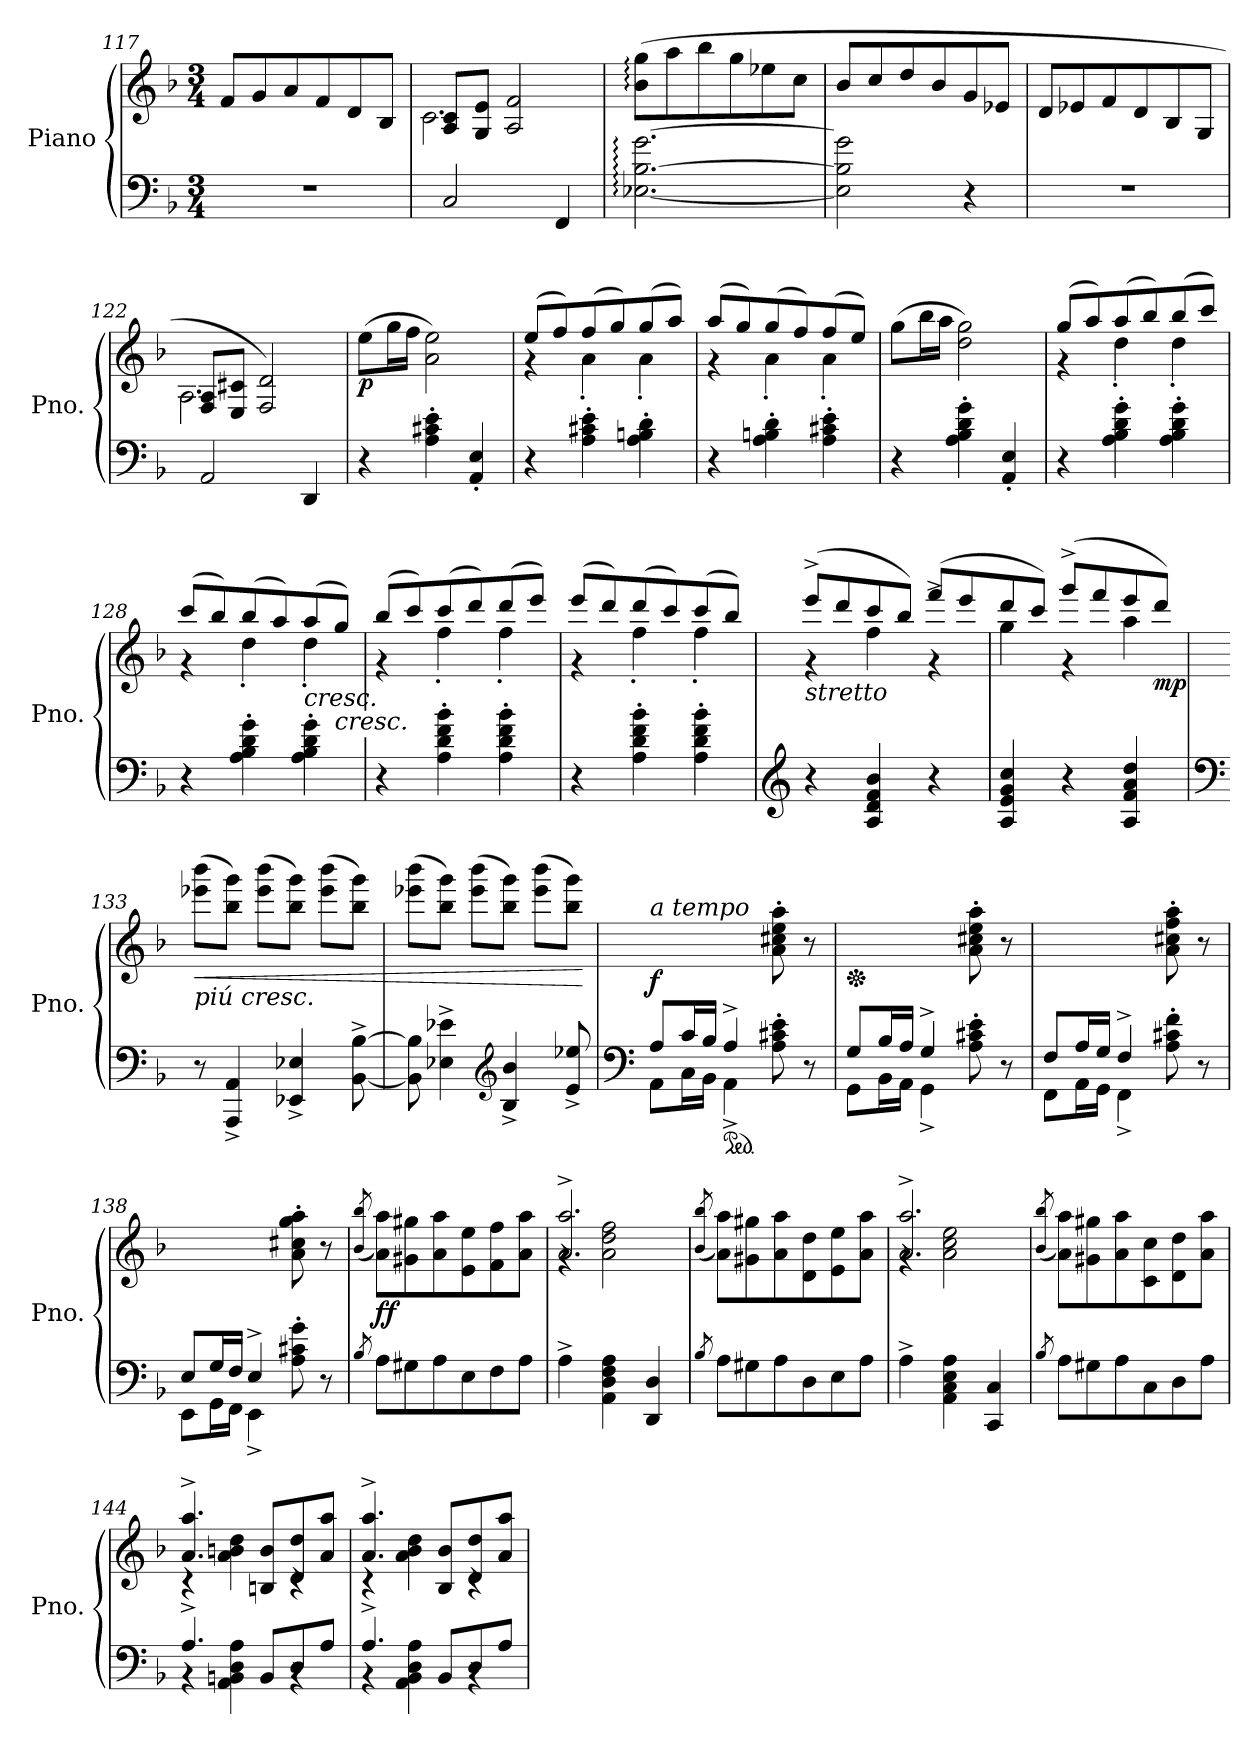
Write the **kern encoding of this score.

**kern	**kern	**dynam
*part1	*part1	*part1
*staff2	*staff1	*staff1/2
*I"Piano	*	*
*I'Pno.	*	*
!!LO:PB:g=z
*clefF4	*clefG2	*
*k[b-]	*k[b-]	*
*M3/4	*M3/4	*
=117	=117	=117
2.r	8f/L	.
.	8g/	.
.	8a/	.
.	8f/	.
.	8d/	.
.	8B-/J	.
=118	=118	=118
*	*^	*
2C/	8A/ 8c/L	2.c\	.
.	8G/ 8e/J	.	.
.	2A/ 2f/	.	.
4FF/	.	.	.
*	*v	*v	*
=119	=119	=119
[2.E-X\: [2.B-\: [2.g\:	(8b-\: 8gg\:L	.
.	8aa\	.
.	8bb-\	.
.	8gg\	.
.	8ee-X\	.
.	8cc\J	.
=120	=120	=120
2E-\] 2B-\] 2g\]	8b-/L	.
.	8cc/	.
.	8dd/	.
.	8b-/	.
4r	8g/	.
.	8e-X/J	.
=121	=121	=121
2.r	8d/L	.
.	8e-X/	.
.	8f/	.
.	8d/	.
.	8B-/	.
.	8G/J	.
=122	=122	=122
*	*^	*
2AA/	8F/ 8A/L	2.A\	.
.	8E/ 8c#X/J	.	.
.	2F/ 2d/)	.	.
4DD/	.	.	.
*	*v	*v	*
!!LO:LB:g=z
=123	=123	=123
!	!	!LO:DY:b
4r	(8ee\L	p
.	16gg\L	.
.	16ff\JJ	.
4A\' 4c#X\' 4e\'	2a\ 2ee\)	.
4AA/' 4E/'	.	.
=124	=124	=124
*	*^	*
4r	(8ee/L	4r	.
.	8ff/)	.	.
4A\' 4c#X\' 4e\'	(8ff/	4a'\	.
.	8gg/)	.	.
4A\' 4Bn\' 4d\'	(8gg/	4a'\	.
.	8aa/J)	.	.
=125	=125	=125	=125
4r	(8aa/L	4r	.
.	8gg/)	.	.
4A\' 4Bn\' 4d\'	(8gg/	4a'\	.
.	8ff/)	.	.
4A\' 4c#X\' 4e\'	(8ff/	4a'\	.
.	8ee/J)	.	.
*	*v	*v	*
=126	=126	=126
4r	(8gg\L	.
.	16bb-\L	.
.	16aa\JJ	.
4A\' 4B-\' 4d\' 4g\'	2dd\ 2gg\)	.
4AA/' 4E/'	.	.
=127	=127	=127
*	*^	*
4r	(8gg/L	4r	.
.	8aa/)	.	.
4A\' 4B-\' 4d\' 4g\'	(8aa/	4dd'\	.
.	8bb-/)	.	.
4A\' 4B-\' 4d\' 4g\'	(8bb-/	4dd'\	.
.	8ccc/J)	.	.
=128	=128	=128	=128
4r	(8ccc/L	4r	.
.	8bb-/)	.	.
4A\' 4B-\' 4d\' 4g\'	(8bb-/	4dd'\	.
.	8aa/)	.	.
!	!LO:TX:b:i:t=cresc.	!	!
4A\' 4B-\' 4d\' 4g\'	(8aa/	4dd'\	.
!	!	!	!LO:HP:b
.	8gg/J)	.	<
!!LO:LB:g=z	!!
=129	=129	=129	=129
4r	(8bb-/L	4r	.
.	8ccc/)	.	.
4A\' 4d\' 4f\' 4b-\'	(8ccc/	4ff'\	.
.	8ddd/)	.	.
4A\' 4d\' 4f\' 4b-\'	(8ddd/	4ff'\	.
.	8eee/J)	.	.
=130	=130	=130	=130
4r	(8eee/L	4r	.
.	8ddd/)	.	.
4A\' 4d\' 4f\' 4b-\'	(8ddd/	4ff'\	.
.	8ccc/)	.	.
4A\' 4d\' 4f\' 4b-\'	(8ccc/	4ff'\	.
.	8bb-/J)	.	.
=131	=131	=131	=131
*clefG2	*	*	*
*	*MM85	*	*
!	!LO:TX:b:i:t=stretto	!	!
4r	(8eee^/L	4r	.
.	8ddd/	.	.
4A/ 4d/ 4f/ 4b-/	8ccc/	4ff\	.
.	8bb-/J)	.	.
*	*MM90	*	*
4r	(8fff^/L	4r	.
.	8eee/	.	.
=132	=132	=132	=132
4A/ 4e/ 4g/ 4cc/	8ddd/	4gg\	.
.	8ccc/J)	.	.
*	*MM95	*	*
4r	(8ggg^/L	4r	.
.	8fff/	.	.
4A/ 4f/ 4a/ 4dd/	8eee/	4aa\	.
!	!	!	!LO:DY:b
.	8ddd/J)	.	mp
*	*v	*v	*
.	.	[
=133	=133	=133
*clefF4	*	*
*	*MM100	*
!	!LO:TX:b:i:t=piú cresc.	!
!	!	!LO:HP:b
8r	(8eee-X\ 8bbb-\L	<
4AAA/^ 4AA/^	8bb-\ 8ggg\J)	.
.	(8eee-\ 8bbb-\L	.
4EE-X/^ 4E-X/^	8bb-\ 8ggg\J)	.
.	(8eee-\ 8bbb-\L	.
[8BB-\^ [8B-\^	8bb-\ 8ggg\J)	.
!!LO:LB:g=z
=134	=134	=134
8BB-\] 8B-\]	(8eee-X\ 8bbb-\L	.
4E-X\^ 4e-X\^	8bb-\ 8ggg\J)	.
.	(8eee-\ 8bbb-\L	.
*clefG2	*	*
4B-/^ 4b-/^	8bb-\ 8ggg\J)	.
.	(8eee-\ 8bbb-\L	.
8e-/^ 8ee-X/^	8bb-\ 8ggg\J)	.
.	.	[
=135	=135	=135
*clefF4	*	*
*^	*	*
!	!	!LO:TX:a:i:t=a tempo	!
!	!	!	!LO:DY:b
8A/L	8AA\L	2ryy	f
16c/L	16C\L	.	.
16B-/JJ	16BB-\JJ	.	.
*ped	*	*	*
4A^/	4AA^\	.	.
4ryy	8A\' 8c#X\' 8e\'	8a\' 8cc#X\' 8ee\' 8aa\'	.
.	8r	8r	.
=136	=136	=136	=136
*	*	*Xped	*
8G/L	8GG\L	2ryy	.
16B-/L	16BB-\L	.	.
16A/JJ	16AA\JJ	.	.
4G^/	4GG^\	.	.
4ryy	8A\' 8c#X\' 8e\'	8a\' 8cc#X\' 8ee\' 8aa\'	.
.	8r	8r	.
=137	=137	=137	=137
!	!	!	!LO:DY:b
8F/L	8FF\L	2ryy	other-dynamics
16A/L	16AA\L	.	.
16G/JJ	16GG\JJ	.	.
4F^/	4FF^\	.	.
4ryy	8A\' 8c#X\' 8f\'	8a\' 8cc#X\' 8ff\' 8aa\'	.
.	8r	8r	.
=138	=138	=138	=138
8E/L	8EE\L	2ryy	.
16G/L	16GG\L	.	.
16F/JJ	16FF\JJ	.	.
4E^/	4EE^\	.	.
4ryy	8A\' 8c#X\' 8g\'	8a\' 8cc#X\' 8gg\' 8aa\'	.
.	8r	8r	.
*v	*v	*	*
!!LO:LB:g=z
=139	=139	=139
8qB-/	(>8qb-/ 8qbb-/	.
!	!	!LO:DY:b
8A\L	8a\ 8aa\L)	ff
8G#X\	8g#X\ 8gg#X\	.
8A\	8a\ 8aa\	.
8E\	8e\ 8ee\	.
8F\	8f\ 8ff\	.
8A\J	8a\ 8aa\J	.
=140	=140	=140
*	*^	*
4A^\	2.a/^ 2.aa/^	4rg	.
4AA\ 4D\ 4F\ 4A\	.	2a\ 2dd\ 2ff\	.
4DD/ 4D/	.	.	.
*	*v	*v	*
=141	=141	=141
8qB-/	(>8qb-/ 8qbb-/	.
8A\L	8a\ 8aa\L)	.
8G#X\	8g#X\ 8gg#X\	.
8A\	8a\ 8aa\	.
8D\	8d\ 8dd\	.
8E\	8e\ 8ee\	.
8A\J	8a\ 8aa\J	.
=142	=142	=142
*	*^	*
4A^\	2.a/^ 2.aa/^	4rg	.
4AA\ 4C\ 4E\ 4A\	.	2a\ 2cc\ 2ee\	.
4CC/ 4C/	.	.	.
*	*v	*v	*
=143	=143	=143
8qB-/	(>8qb-/ 8qbb-/	.
8A\L	8a\ 8aa\L)	.
8G#X\	8g#X\ 8gg#X\	.
8A\	8a\ 8aa\	.
8C\	8c\ 8cc\	.
8D\	8d\ 8dd\	.
8A\J	8a\ 8aa\J	.
=144	=144	=144
*^	*^	*
4.A^/	4r	4.a/^ 4.aa/^	4r	.
.	4AA\ 4BBn\ 4D\ 4A\	.	4a\ 4bn\ 4dd\	.
8BB/L	.	8Bn/ 8b/L	.	.
8D/	4rBB	8d/ 8dd/	4rc	.
8A/J	.	8a/ 8aa/J	.	.
!!LO:LB:g=z	!!
=145	=145	=145	=145	=145
4.A^/	4r	4.a/^ 4.aa/^	4r	.
.	4AA\ 4BB-\ 4D\ 4A\	.	4a\ 4b-\ 4dd\	.
8BB-/L	.	8B-/ 8b-/L	.	.
8D/	4rBB	8d/ 8dd/	4rc	.
8A/J	.	8a/ 8aa/J	.	.
*v	*v	*	*	*
*	*v	*v	*
=	=	=
*-	*-	*-
